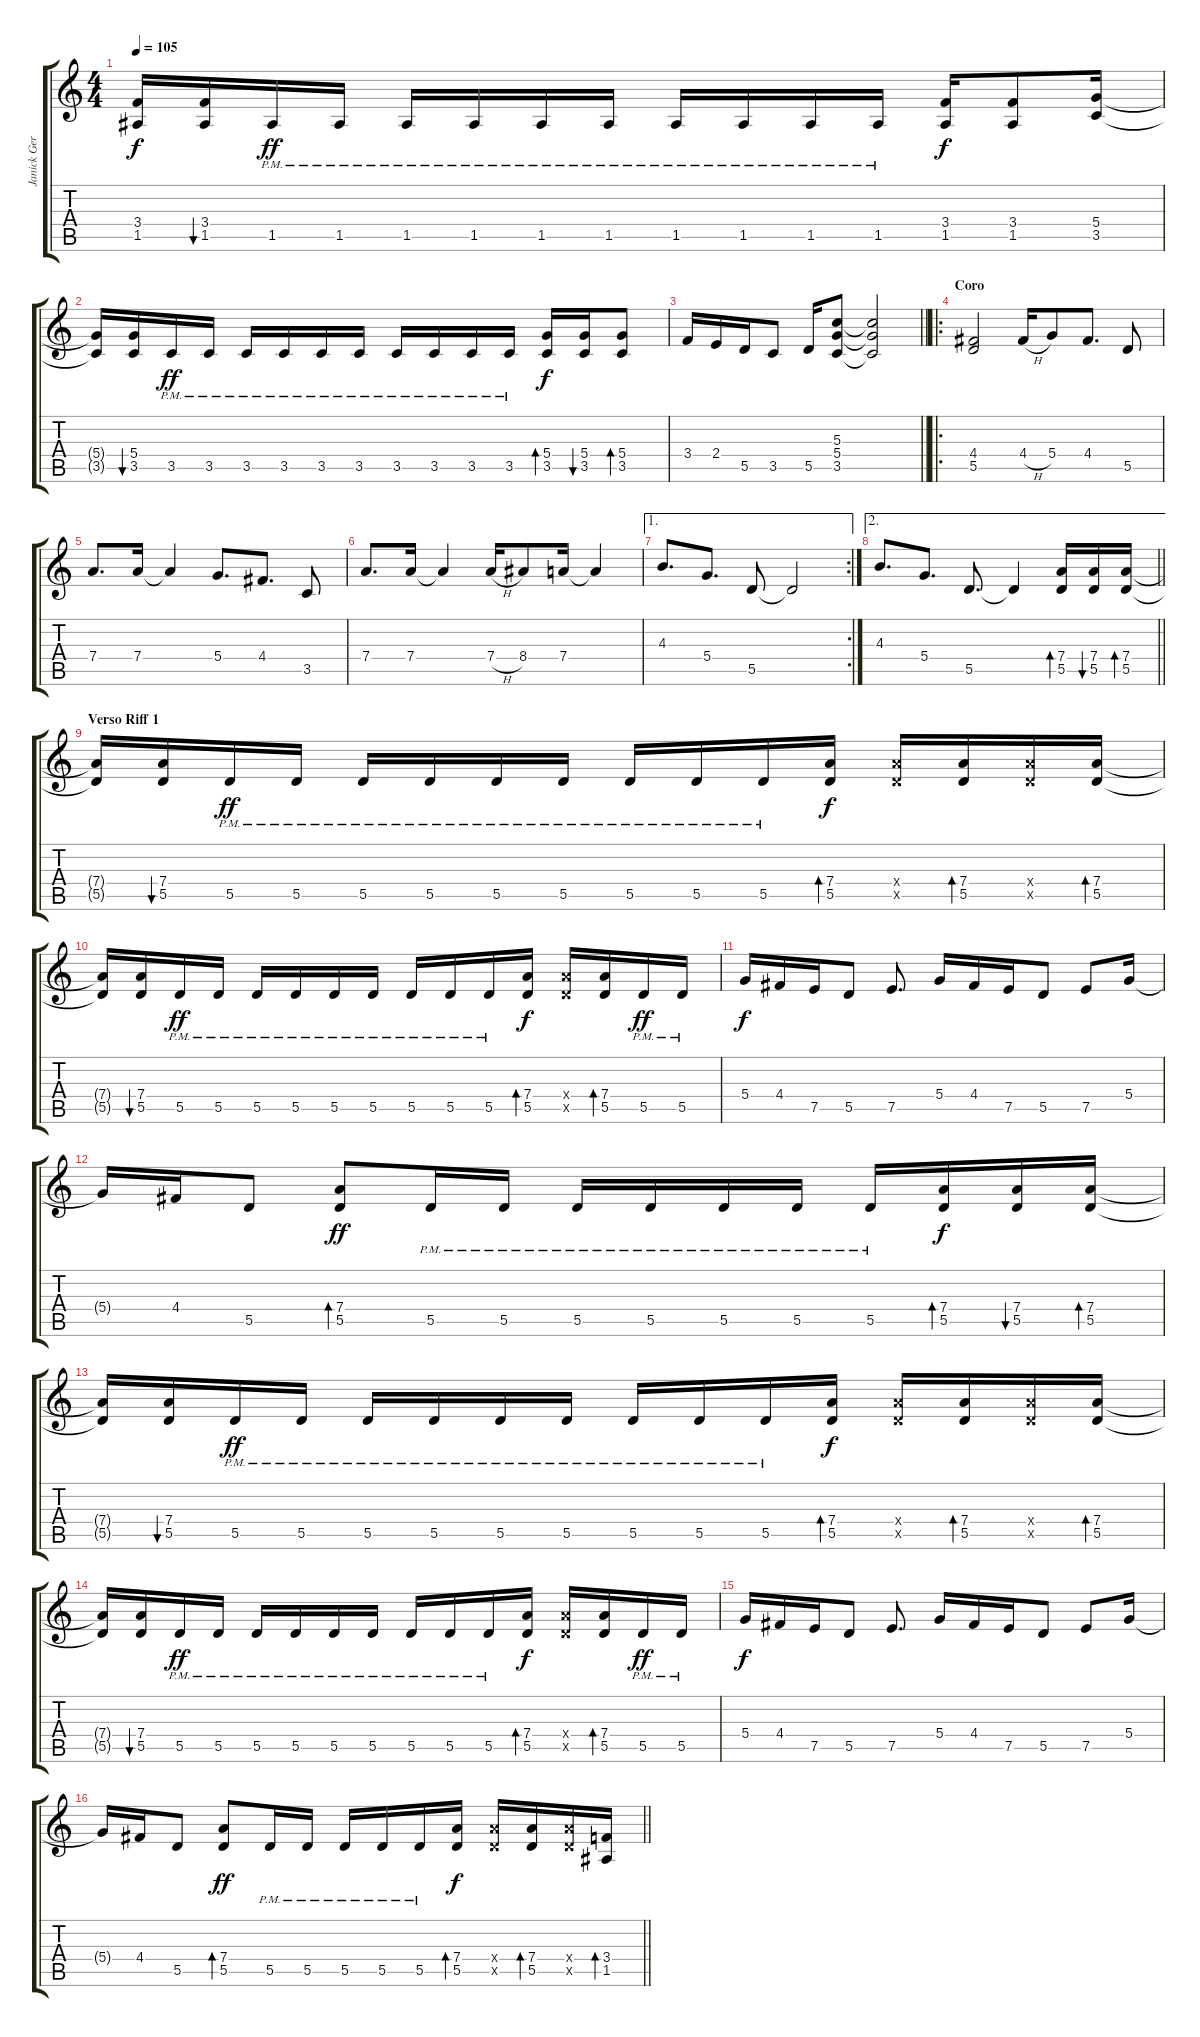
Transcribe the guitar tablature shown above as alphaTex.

\track ("Janick Gers" "Janick Ger") {instrument distortionguitar}
\staff {score tabs}
\tuning (E4 B3 G3 D3 A2 E2) {hide}
\ts (4 4)
\tempo 105
\clef g2
\ks c
(3.4{t} 1.5{t}).16{dy f} (3.4 1.5).16{bu 30} 1.5{pm}.16{dy ff} 1.5{pm}.16 1.5{pm}.16 1.5{pm}.16 1.5{pm}.16 1.5{pm}.16 1.5{pm}.16 1.5{pm}.16 1.5{pm}.16 1.5{pm}.16 (3.4 1.5).16{dy f} (3.4 1.5).8 (5.4 3.5).16 |
(5.4{t} 3.5{t}).16 (5.4 3.5).16{bu 30} 3.5{pm}.16{dy ff} 3.5{pm}.16 3.5{pm}.16 3.5{pm}.16 3.5{pm}.16 3.5{pm}.16 3.5{pm}.16 3.5{pm}.16 3.5{pm}.16 3.5{pm}.16 (5.4 3.5).16{bd 30 dy f} (5.4 3.5).16{bu 30} (5.4 3.5).8{bd 30} |
\barLineRight lightlight
3.4.16 2.4.16 5.5.16 3.5.8 5.5.16 (5.3 5.4 3.5).8 (5.3{t} 5.4{t} 3.5{t}).2 |
\ro
\section ("" "Coro")
(4.4 5.5).2 4.4{h}.16 5.4.8 4.4.8{d} 5.5.8 |
7.4.8{d} 7.4.16 7.4{t}.4 5.4.8{d} 4.4.8{d} 3.5.8 |
7.4.8{d} 7.4.16 7.4{t}.4 7.4{h}.16 8.4.8 7.4.16 7.4{t}.4 |
\ae 1
\rc 2
4.3.8{d} 5.4.8{d} 5.5.8 5.5{t}.2 |
\ae 2
\barLineRight lightlight
4.3.8{d} 5.4.8{d} 5.5.8{d} 5.5{t}.4 (7.4 5.5).16{bd 30} (7.4 5.5).16{bu 30} (7.4 5.5).16{bd 30} |
\section ("" "Verso Riff 1")
(7.4{t} 5.5{t}).16 (7.4 5.5).16{bu 30} 5.5{pm}.16{dy ff} 5.5{pm}.16 5.5{pm}.16 5.5{pm}.16 5.5{pm}.16 5.5{pm}.16 5.5{pm}.16 5.5{pm}.16 5.5{pm}.16 (7.4 5.5).16{bd 30 dy f} (7.4{x} 5.5{x}).16 (7.4 5.5).16{bd 30} (7.4{x} 5.5{x}).16 (7.4 5.5).16{bd 30} |
(7.4{t} 5.5{t}).16 (7.4 5.5).16{bu 30} 5.5{pm}.16{dy ff} 5.5{pm}.16 5.5{pm}.16 5.5{pm}.16 5.5{pm}.16 5.5{pm}.16 5.5{pm}.16 5.5{pm}.16 5.5{pm}.16 (7.4 5.5).16{bd 30 dy f} (7.4{x} 5.5{x}).16 (7.4 5.5).16{bd 30} 5.5{pm}.16{dy ff} 5.5{pm}.16 |
5.4.16{dy f} 4.4.16 7.5.16 5.5.8 7.5.8{d} 5.4.16 4.4.16 7.5.16 5.5.8 7.5.8 5.4.16 |
5.4{t}.16 4.4.16 5.5.8 (7.4 5.5).8{bd 30 dy ff} 5.5{pm}.16 5.5{pm}.16 5.5{pm}.16 5.5{pm}.16 5.5{pm}.16 5.5{pm}.16 5.5{pm}.16 (7.4 5.5).16{bd 30 dy f} (7.4 5.5).16{bu 30} (7.4 5.5).16{bd 30} |
(7.4{t} 5.5{t}).16 (7.4 5.5).16{bu 30} 5.5{pm}.16{dy ff} 5.5{pm}.16 5.5{pm}.16 5.5{pm}.16 5.5{pm}.16 5.5{pm}.16 5.5{pm}.16 5.5{pm}.16 5.5{pm}.16 (7.4 5.5).16{bd 30 dy f} (7.4{x} 5.5{x}).16 (7.4 5.5).16{bd 30} (7.4{x} 5.5{x}).16 (7.4 5.5).16{bd 30} |
(7.4{t} 5.5{t}).16 (7.4 5.5).16{bu 30} 5.5{pm}.16{dy ff} 5.5{pm}.16 5.5{pm}.16 5.5{pm}.16 5.5{pm}.16 5.5{pm}.16 5.5{pm}.16 5.5{pm}.16 5.5{pm}.16 (7.4 5.5).16{bd 30 dy f} (7.4{x} 5.5{x}).16 (7.4 5.5).16{bd 30} 5.5{pm}.16{dy ff} 5.5{pm}.16 |
5.4.16{dy f} 4.4.16 7.5.16 5.5.8 7.5.8{d} 5.4.16 4.4.16 7.5.16 5.5.8 7.5.8 5.4.16 |
\barLineRight lightlight
5.4{t}.16 4.4.16 5.5.8 (7.4 5.5).8{bd 30 dy ff} 5.5{pm}.16 5.5{pm}.16 5.5{pm}.16 5.5{pm}.16 5.5{pm}.16 (7.4 5.5).16{bd 30 dy f} (7.4{x} 5.5{x}).16 (7.4 5.5).16{bd 30} (7.4{x} 5.5{x}).16 (3.4 1.5).16{bd 30}
